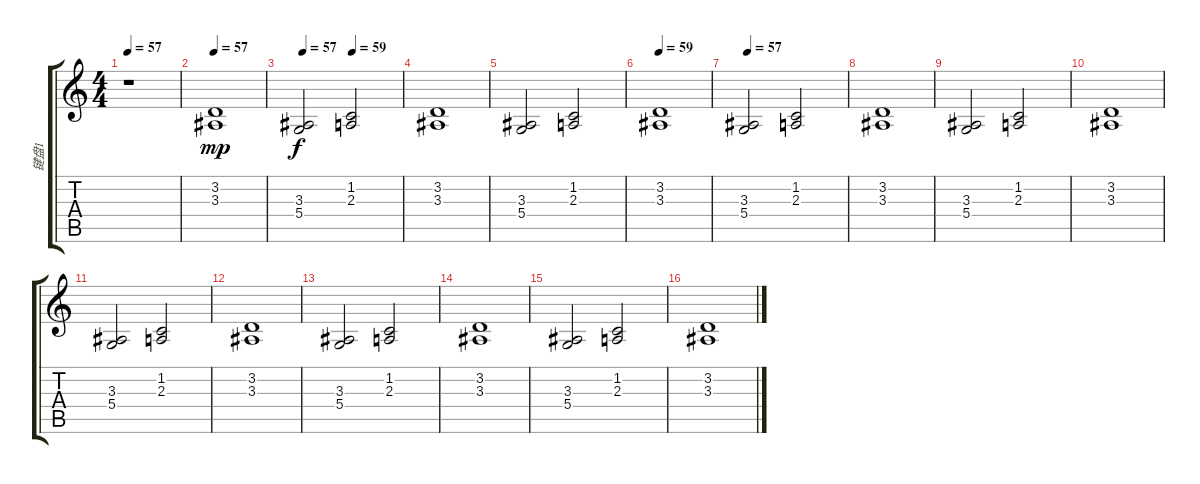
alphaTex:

\track ("键盘1" "键盘1") {instrument synthbrass1}
\staff {score tabs}
\tuning (E4 B3 G3 D3 A2 E2) {hide}
\ts (4 4)
\tempo 57
\clef g2
\ks c
r.1{dy mp instrument synthbrass1} |
\tempo 57
(3.2 3.3).1 |
\tempo 57
\tempo (59 0.5)
(3.3 5.4).2{dy f} (1.2 2.3).2 |
(3.2 3.3).1 |
(3.3 5.4).2 (1.2 2.3).2 |
\tempo 59
(3.2 3.3).1 |
\tempo 57
(3.3 5.4).2 (1.2 2.3).2 |
(3.2 3.3).1 |
(3.3 5.4).2 (1.2 2.3).2 |
(3.2 3.3).1 |
(3.3 5.4).2 (1.2 2.3).2 |
(3.2 3.3).1 |
(3.3 5.4).2 (1.2 2.3).2 |
(3.2 3.3).1 |
(3.3 5.4).2 (1.2 2.3).2 |
(3.2 3.3).1
